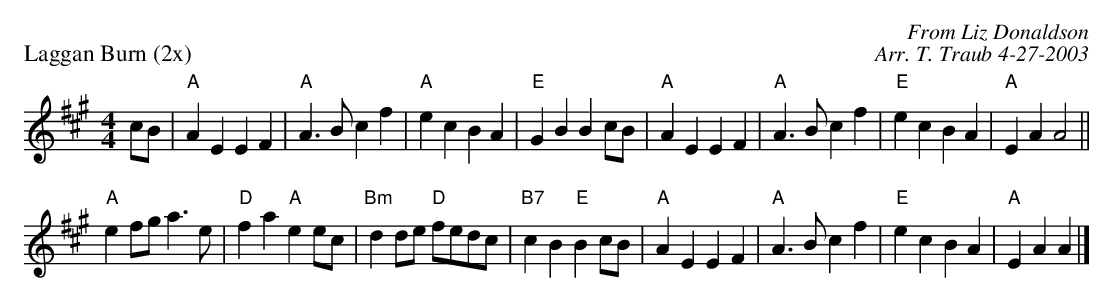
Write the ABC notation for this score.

X:1
P: Laggan Burn (2x)
C: From Liz Donaldson
C: Arr. T. Traub 4-27-2003
K: A
M: 4/4
L: 1/4
c/B/|"A"A E E F |"A"A> B c f|"A"e c B A|"E"G B B c/B/|"A"A E E F|"A"A > B c f|"E"e c B A|"A" E A A2||
"A"e f/g/ a > e|"D"f a "A"e e/c/|"Bm"d d/e/ "D"f/e/d/c/|"B7"c B "E"B c/B/|"A"A E E F|"A"A > B c f|"E"e c B A |"A"E A A |]
